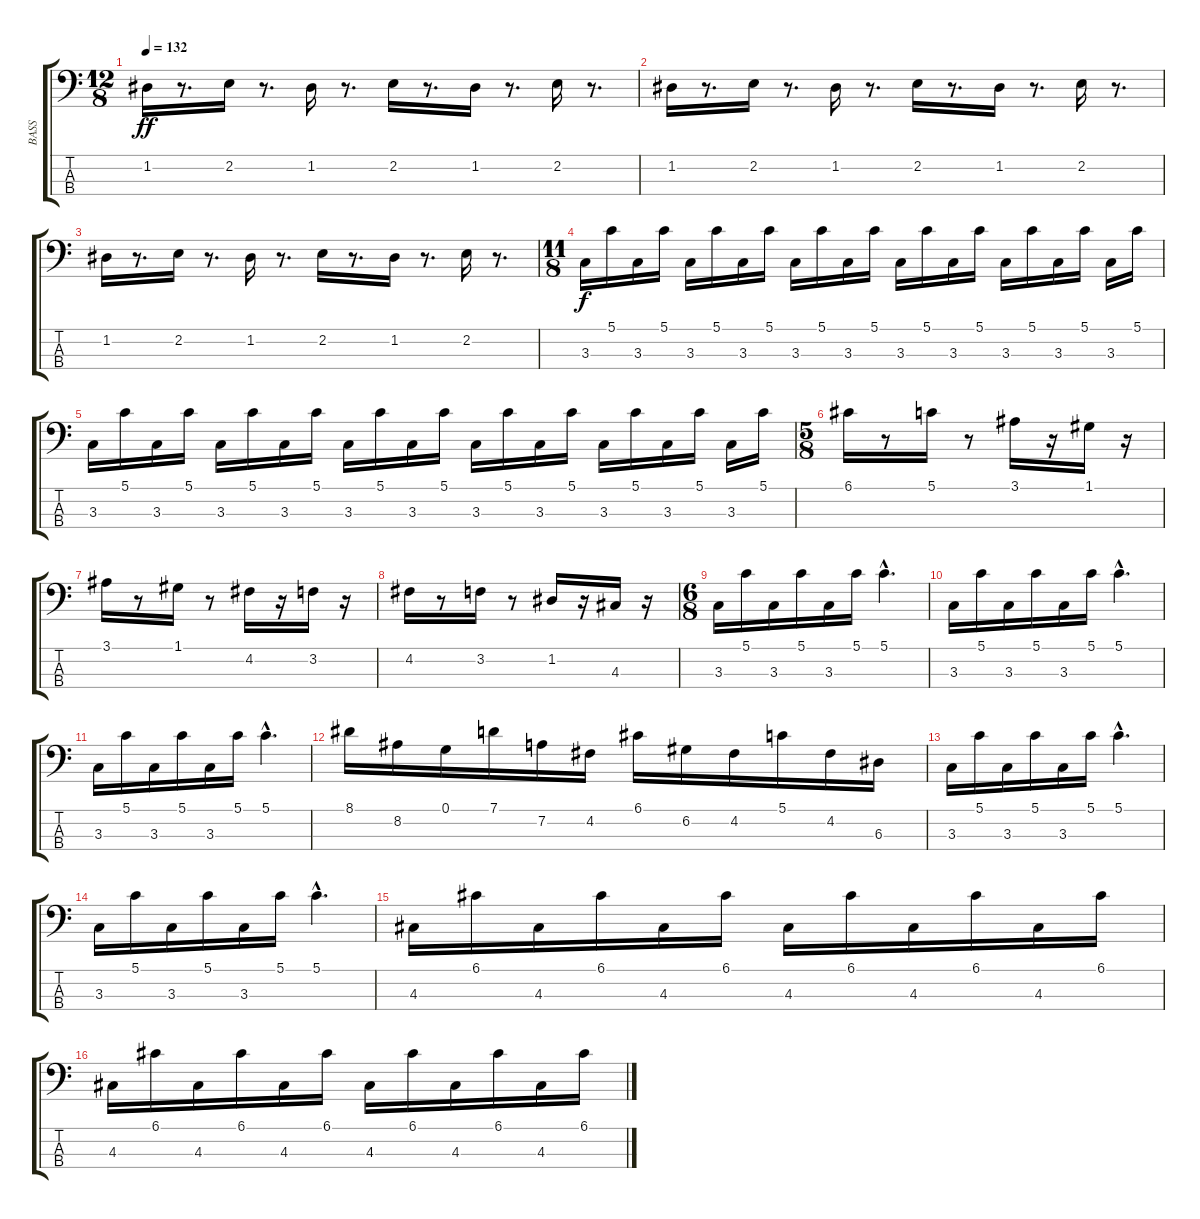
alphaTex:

\track ("BASS" "BASS") {instrument slapbass1}
\staff {score tabs}
\tuning (G2 D2 A1 E1) {hide}
\ts (12 8)
\tempo 132
\clef f4
\ks c
1.2.16{dy ff} r.8{d} 2.2.16 r.8{d} 1.2.16 r.8{d} 2.2.16 r.8{d} 1.2.16 r.8{d} 2.2.16 r.8{d} |
1.2.16 r.8{d} 2.2.16 r.8{d} 1.2.16 r.8{d} 2.2.16 r.8{d} 1.2.16 r.8{d} 2.2.16 r.8{d} |
1.2.16 r.8{d} 2.2.16 r.8{d} 1.2.16 r.8{d} 2.2.16 r.8{d} 1.2.16 r.8{d} 2.2.16 r.8{d} |
\ts (11 8)
3.3.16{dy f} 5.1.16 3.3.16 5.1.16 3.3.16 5.1.16 3.3.16 5.1.16 3.3.16 5.1.16 3.3.16 5.1.16 3.3.16 5.1.16 3.3.16 5.1.16 3.3.16 5.1.16 3.3.16 5.1.16 3.3.16 5.1.16 |
3.3.16 5.1.16 3.3.16 5.1.16 3.3.16 5.1.16 3.3.16 5.1.16 3.3.16 5.1.16 3.3.16 5.1.16 3.3.16 5.1.16 3.3.16 5.1.16 3.3.16 5.1.16 3.3.16 5.1.16 3.3.16 5.1.16 |
\ts (5 8)
6.1.16 r.8 5.1.16 r.8 3.1.16 r.16 1.1.16 r.16 |
3.1.16 r.8 1.1.16 r.8 4.2.16 r.16 3.2.16 r.16 |
4.2.16 r.8 3.2.16 r.8 1.2.16 r.16 4.3.16 r.16 |
\ts (6 8)
3.3.16 5.1.16 3.3.16 5.1.16 3.3.16 5.1.16 5.1{hac}.4{d} |
3.3.16 5.1.16 3.3.16 5.1.16 3.3.16 5.1.16 5.1{hac}.4{d} |
3.3.16 5.1.16 3.3.16 5.1.16 3.3.16 5.1.16 5.1{hac}.4{d} |
8.1.16 8.2.16 0.1.16 7.1.16 7.2.16 4.2.16 6.1.16 6.2.16 4.2.16 5.1.16 4.2.16 6.3.16 |
3.3.16 5.1.16 3.3.16 5.1.16 3.3.16 5.1.16 5.1{hac}.4{d} |
3.3.16 5.1.16 3.3.16 5.1.16 3.3.16 5.1.16 5.1{hac}.4{d} |
4.3.16 6.1.16 4.3.16 6.1.16 4.3.16 6.1.16 4.3.16 6.1.16 4.3.16 6.1.16 4.3.16 6.1.16 |
4.3.16 6.1.16 4.3.16 6.1.16 4.3.16 6.1.16 4.3.16 6.1.16 4.3.16 6.1.16 4.3.16 6.1.16
